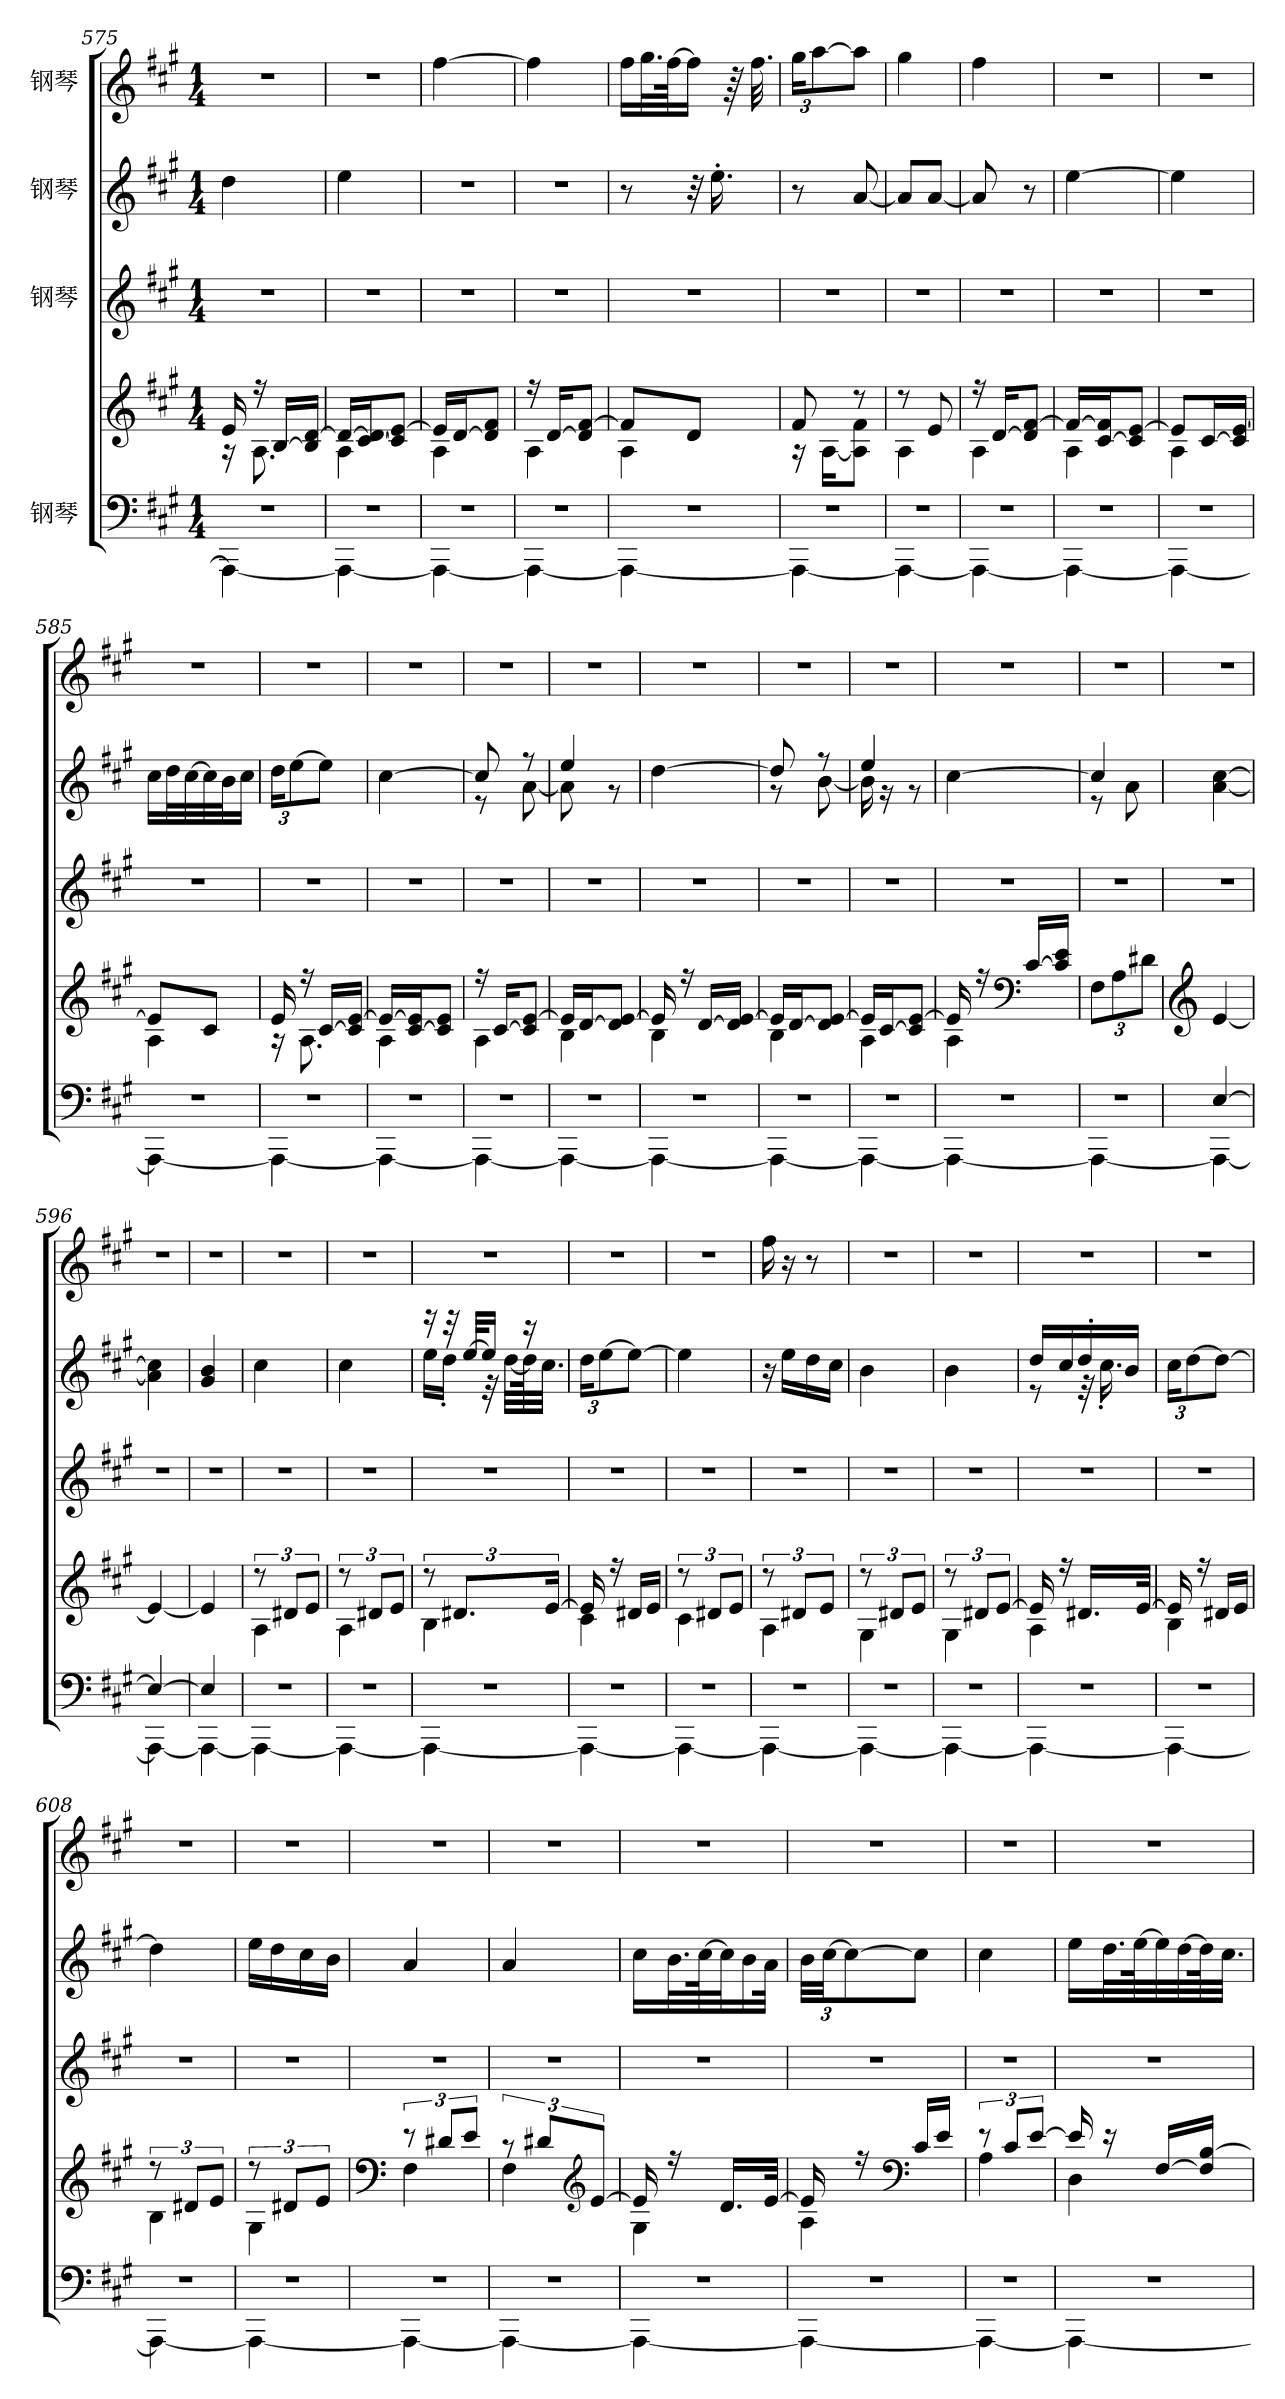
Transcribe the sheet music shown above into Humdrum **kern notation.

**kern	**kern	**kern	**kern	**kern
*part4	*part4	*part3	*part2	*part1
*staff5	*staff4	*staff3	*staff2	*staff1
*I"钢琴	*	*I"钢琴	*I"钢琴	*I"钢琴
*clefF4	*clefG2	*clefG2	*clefG2	*clefG2
*k[f#c#g#]	*k[f#c#g#]	*k[f#c#g#]	*k[f#c#g#]	*k[f#c#g#]
*M1/4	*M1/4	*M1/4	*M1/4	*M1/4
=575	=575	=575	=575	=575
*^	*^	*	*	*
4r	4AAA\_	16e/	16r	4r	4dd\	4r
.	.	16r	8.A\	.	.	.
.	.	[16B/LL	.	.	.	.
.	.	16B/] [16d/JJ	.	.	.	.
=576	=576	=576	=576	=576	=576	=576
4r	4AAA\_	16d/LL_	4A\	4r	4ee\	4r
.	.	[16c#/ 16d/]J	.	.	.	.
.	.	8c#/] [8e/J	.	.	.	.
=577	=577	=577	=577	=577	=577	=577
4r	4AAA\_	16e/LL]	4A\	4r	4r	[4ff#\
.	.	[16d/J	.	.	.	.
.	.	8d/] 8f#/J	.	.	.	.
!!LO:LB:g=z
=578	=578	=578	=578	=578	=578	=578
4r	4AAA\_	16r	4A\	4r	4r	4ff#\]
.	.	[16d/KL	.	.	.	.
.	.	8d/] [8f#/J	.	.	.	.
=579	=579	=579	=579	=579	=579	=579
4r	4AAA\_	8f#/L]	4A\	4r	8r	16ff#\LL
.	.	.	.	.	.	32.gg#\L
.	.	.	.	.	.	[64ff#\JK
.	.	8d/J	.	.	32r	16ff#\JJ]
.	.	.	.	.	16.ee'\	.
.	.	.	.	.	.	64r
.	.	.	.	.	.	32.ff#\
=580	=580	=580	=580	=580	=580	=580
*	*	*	*	*	*	*Xbrackettup
4r	4AAA\_	8f#/	16r	4r	8r	24gg#\KL
.	.	.	.	.	.	[12aa\
.	.	.	[16A\KL	.	.	.
.	.	8r	8A\] 8f#\J	.	[8a/	8aa\J]
=581	=581	=581	=581	=581	=581	=581
4r	4AAA\_	8r	4A\	4r	8a/L]	4gg#\
.	.	8e/	.	.	[8a/J	.
=582	=582	=582	=582	=582	=582	=582
4r	4AAA\_	16r	4A\	4r	8a/]	4ff#\
.	.	[16d/KL	.	.	.	.
.	.	8d/] [8f#/J	.	.	8r	.
=583	=583	=583	=583	=583	=583	=583
4r	4AAA\_	16f#/LL_	4A\	4r	[4ee\	4r
.	.	[16c#/ 16f#/]J	.	.	.	.
.	.	8c#/] [8e/J	.	.	.	.
=584	=584	=584	=584	=584	=584	=584
4r	4AAA\_	8e/L]	4A\	4r	4ee\]	4r
.	.	[16c#/L	.	.	.	.
.	.	16c#/] [16e/JJ	.	.	.	.
!!LO:PB:g=z
=585	=585	=585	=585	=585	=585	=585
4r	4AAA\_	8e/L]	4A\	4r	16cc#\LL	4r
.	.	.	.	.	32dd\L	.
.	.	.	.	.	[32cc#\	.
.	.	8c#/J	.	.	32cc#\]	.
.	.	.	.	.	32b\J	.
.	.	.	.	.	16cc#\JJ	.
=586	=586	=586	=586	=586	=586	=586
*	*	*	*	*	*Xbrackettup	*
4r	4AAA\_	16e/	16r	4r	24dd\KL	4r
.	.	.	.	.	[12ee\	.
.	.	16r	8.A\	.	.	.
.	.	[16c#/LL	.	.	8ee\J]	.
.	.	16c#/] [16e/JJ	.	.	.	.
=587	=587	=587	=587	=587	=587	=587
4r	4AAA\_	16e/LL_	4A\	4r	[4cc#\	4r
.	.	[16c#/ 16e/]J	.	.	.	.
.	.	8c#/] 8e/J	.	.	.	.
=588	=588	=588	=588	=588	=588	=588
*	*	*	*	*	*^	*
4r	4AAA\_	16r	4A\	4r	8cc#/]	8r	4r
.	.	[16c#/KL	.	.	.	.	.
.	.	8c#/] [8e/J	.	.	8r	[8a\	.
=589	=589	=589	=589	=589	=589	=589	=589
4r	4AAA\_	16e/LL]	4B\	4r	4ee/	8a\]	4r
.	.	[16d/J	.	.	.	.	.
.	.	8d/] [8e/J	.	.	.	8r	.
*	*	*	*	*	*v	*v	*
=590	=590	=590	=590	=590	=590	=590
4r	4AAA\_	16e/]	4B\	4r	[4dd\	4r
.	.	16r	.	.	.	.
.	.	[16d/LL	.	.	.	.
.	.	16d/] [16e/JJ	.	.	.	.
!!LO:LB:g=z
=591	=591	=591	=591	=591	=591	=591
*	*	*	*	*	*^	*
4r	4AAA\_	16e/LL]	4B\	4r	8dd/]	8r	4r
.	.	[16d/J	.	.	.	.	.
.	.	8d/] [8e/J	.	.	8r	[8b\	.
=592	=592	=592	=592	=592	=592	=592	=592
4r	4AAA\_	16e/LL]	4A\	4r	4ee/	16b\]	4r
.	.	[16c#/J	.	.	.	16r	.
.	.	8c#/] [8e/J	.	.	.	8r	.
*	*	*	*	*	*v	*v	*
=593	=593	=593	=593	=593	=593	=593
4r	4AAA\_	16e/]	4A\	4r	[4cc#\	4r
.	.	16r	.	.	.	.
*	*	*clefF4	*	*	*	*
.	.	[16c#/LL	.	.	.	.
.	.	16c#/] 16e/JJ	.	.	.	.
*	*	*v	*v	*	*	*
=594	=594	=594	=594	=594	=594
*	*	*Xbrackettup	*	*	*
*	*	*	*	*^	*
4r	4AAA\_	12F#\L	4r	4cc#/]	8r	4r
.	.	12A\	.	.	.	.
.	.	.	.	.	8a\	.
.	.	12d#X\J	.	.	.	.
*	*	*	*	*v	*v	*
=595	=595	=595	=595	=595	=595
*	*	*clefG2	*	*	*
[4E/	4AAA\_	[4e/	4r	[4a\ [4cc#\	4r
=596	=596	=596	=596	=596	=596
4E/_	4AAA\_	4e/_	4r	4a\] 4cc#\]	4r
=597	=597	=597	=597	=597	=597
4E/]	4AAA\_	4e/]	4r	4g#/ 4b/	4r
=598	=598	=598	=598	=598	=598
*	*	*brackettup	*	*	*
*	*	*^	*	*	*
4r	4AAA\_	12r	4A\	4r	4cc#\	4r
.	.	12d#X/L	.	.	.	.
.	.	12e/J	.	.	.	.
!!LO:PB:g=z
=599	=599	=599	=599	=599	=599	=599
4r	4AAA\_	12r	4A\	4r	4cc#\	4r
.	.	12d#X/L	.	.	.	.
.	.	12e/J	.	.	.	.
=600	=600	=600	=600	=600	=600	=600
*	*	*	*	*	*^	*
4r	4AAA\_	12r	4B\	4r	16r	16ee\LL	4r
.	.	.	.	.	32r	16dd'\JJ	.
.	.	12.d#X/L	.	.	.	.	.
.	.	.	.	.	[32ee/KLL	.	.
.	.	.	.	.	16ee/JJ]	32r	.
.	.	.	.	.	.	[32dd\LLL	.
.	.	.	.	.	16r	64dd\K]	.
.	.	.	.	.	.	32.cc#\JJJ	.
.	.	[24e/Jk	.	.	.	.	.
*	*	*	*	*	*v	*v	*
=601	=601	=601	=601	=601	=601	=601
4r	4AAA\_	16e/]	4c#\	4r	24dd\KL	4r
.	.	.	.	.	[12ee\	.
.	.	16r	.	.	.	.
.	.	16d#X/LL	.	.	8ee\J_	.
.	.	16e/JJ	.	.	.	.
=602	=602	=602	=602	=602	=602	=602
4r	4AAA\_	12r	4c#\	4r	4ee\]	4r
.	.	12d#X/L	.	.	.	.
.	.	12e/J	.	.	.	.
=603	=603	=603	=603	=603	=603	=603
4r	4AAA\_	12r	4A\	4r	16r	16ff#\
.	.	.	.	.	16ee\LL	16r
.	.	12d#X/L	.	.	.	.
.	.	.	.	.	16dd\	8r
.	.	12e/J	.	.	.	.
.	.	.	.	.	16cc#\JJ	.
=604	=604	=604	=604	=604	=604	=604
4r	4AAA\_	12r	4G#\	4r	4b\	4r
.	.	12d#X/L	.	.	.	.
.	.	12e/J	.	.	.	.
=605	=605	=605	=605	=605	=605	=605
4r	4AAA\_	12r	4G#\	4r	4b\	4r
.	.	12d#X/L	.	.	.	.
.	.	[12e/J	.	.	.	.
!!LO:LB:g=z
=606	=606	=606	=606	=606	=606	=606
*	*	*	*	*	*^	*
4r	4AAA\_	16e/]	4A\	4r	16dd/LL	8r	4r
.	.	16r	.	.	16cc#/	.	.
.	.	16.d#X/LL	.	.	16dd'/	32r	.
.	.	.	.	.	.	16.cc#'\	.
.	.	.	.	.	16b/JJ	.	.
.	.	[32e/JJk	.	.	.	.	.
*	*	*	*	*	*v	*v	*
=607	=607	=607	=607	=607	=607	=607
4r	4AAA\_	16e/]	4B\	4r	24cc#\KL	4r
.	.	.	.	.	[12dd\	.
.	.	16r	.	.	.	.
.	.	16d#X/LL	.	.	8dd\J_	.
.	.	16e/JJ	.	.	.	.
=608	=608	=608	=608	=608	=608	=608
4r	4AAA\_	12r	4B\	4r	4dd\]	4r
.	.	12d#X/L	.	.	.	.
.	.	12e/J	.	.	.	.
=609	=609	=609	=609	=609	=609	=609
4r	4AAA\_	12r	4G#\	4r	16ee\LL	4r
.	.	.	.	.	16dd\	.
.	.	12d#X/L	.	.	.	.
.	.	.	.	.	16cc#\	.
.	.	12e/J	.	.	.	.
.	.	.	.	.	16b\JJ	.
=610	=610	=610	=610	=610	=610	=610
*	*	*clefF4	*	*	*	*
4r	4AAA\_	12r	4F#\	4r	4a/	4r
.	.	12d#X/L	.	.	.	.
.	.	12e/J	.	.	.	.
=611	=611	=611	=611	=611	=611	=611
4r	4AAA\_	12r	4F#\	4r	4a/	4r
.	.	12d#X/L	.	.	.	.
*	*	*clefG2	*	*	*	*
.	.	[12e/J	.	.	.	.
!!LO:PB:g=z
=612	=612	=612	=612	=612	=612	=612
4r	4AAA\_	16e/]	4G#\	4r	16cc#\LL	4r
.	.	16r	.	.	32.b\L	.
.	.	.	.	.	[64cc#\K	.
.	.	16.d/LL	.	.	32cc#\J]	.
.	.	.	.	.	16b\	.
.	.	[32e/JJk	.	.	32a\JJk	.
=613	=613	=613	=613	=613	=613	=613
4r	4AAA\_	16e/]	4A\	4r	48b\LLL	4r
.	.	.	.	.	[48cc#\JJ	.
.	.	.	.	.	12cc#\_	.
.	.	16r	.	.	.	.
*	*	*clefF4	*	*	*	*
.	.	16c#/LL	.	.	8cc#\J]	.
.	.	16e/JJ	.	.	.	.
=614	=614	=614	=614	=614	=614	=614
4r	4AAA\_	12r	4A\	4r	4cc#\	4r
.	.	12c#/L	.	.	.	.
.	.	[12e/J	.	.	.	.
=615	=615	=615	=615	=615	=615	=615
4r	4AAA\_	16e/]	4D\	4r	16ee\LL	4r
.	.	16r	.	.	32.dd\L	.
.	.	.	.	.	[64ee\K	.
.	.	[16F#/LL	.	.	32ee\]	.
.	.	.	.	.	[32dd\	.
.	.	16F#/] [16B/JJ	.	.	64dd\K]	.
.	.	.	.	.	32.cc#\JJJ	.
*v	*v	*	*	*	*	*
*	*v	*v	*	*	*
=	=	=	=	=
*-	*-	*-	*-	*-
